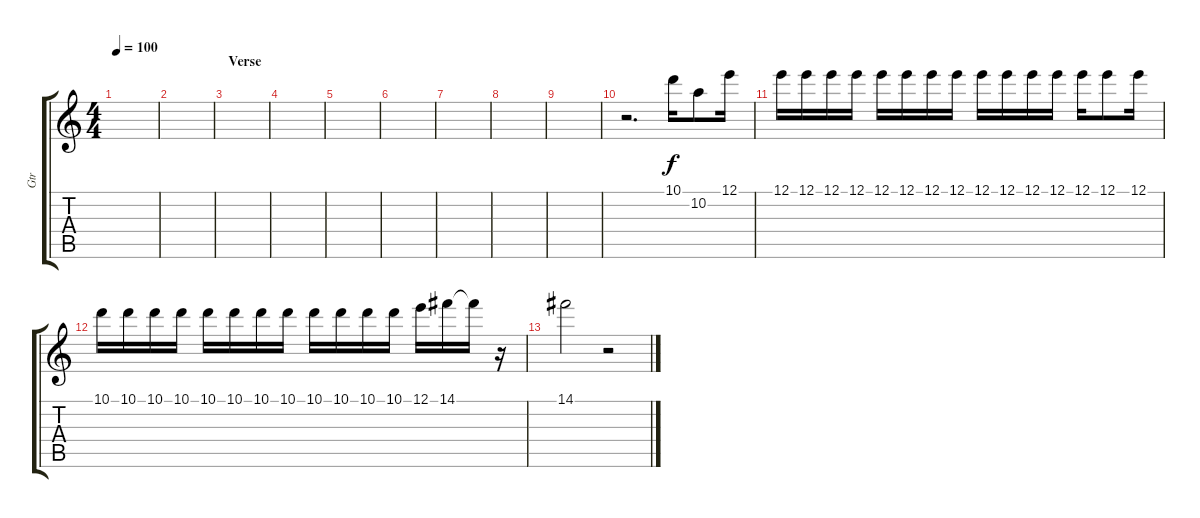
\track ("Gtr" "Gtr") {instrument overdrivenguitar}
\staff {score tabs}
\tuning (E4 B3 G3 D3 A2 E2) {hide}
\ts (4 4)
\tempo 100
\clef g2
\ks c
|
|
\section ("" "Verse")
|
|
|
|
|
|
|
r.2{d} 10.1.16 10.2.8 12.1.16 |
12.1.16 12.1.16 12.1.16 12.1.16 12.1.16 12.1.16 12.1.16 12.1.16 12.1.16 12.1.16 12.1.16 12.1.16 12.1.16 12.1.8 12.1.16 |
10.1.16 10.1.16 10.1.16 10.1.16 10.1.16 10.1.16 10.1.16 10.1.16 10.1.16 10.1.16 10.1.16 10.1.16 12.1.16 14.1.16 14.1{t}.16 r.16 |
14.1.2 r.2
